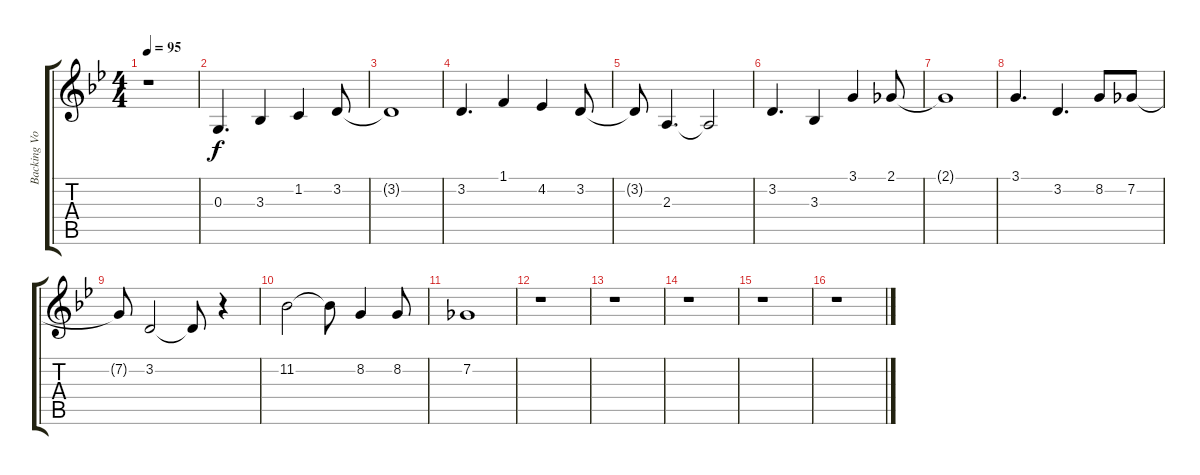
\track ("Backing Vocals" "Backing Vo") {instrument viola}
\staff {score tabs}
\tuning (E4 B3 G3 D3 A2 E2) {hide}
\ts (4 4)
\tempo 95
\clef g2
\ks gminor
r.1{dy f} |
0.3.4{d} 3.3.4 1.2.4 3.2.8 |
3.2{t}.1 |
3.2.4{d} 1.1.4 4.2.4 3.2.8 |
3.2{t}.8 2.3.4{d} 2.3{t}.2 |
3.2.4{d} 3.3.4 3.1.4 2.1.8 |
2.1{t}.1 |
3.1.4{d} 3.2.4{d} 8.2.8 7.2.8 |
7.2{t}.8 3.2.2 3.2{t}.8 r.4 |
11.2.2 11.2{t}.8 8.2.4 8.2.8 |
7.2.1 |
r.1 |
r.1 |
r.1 |
r.1 |
r.1
